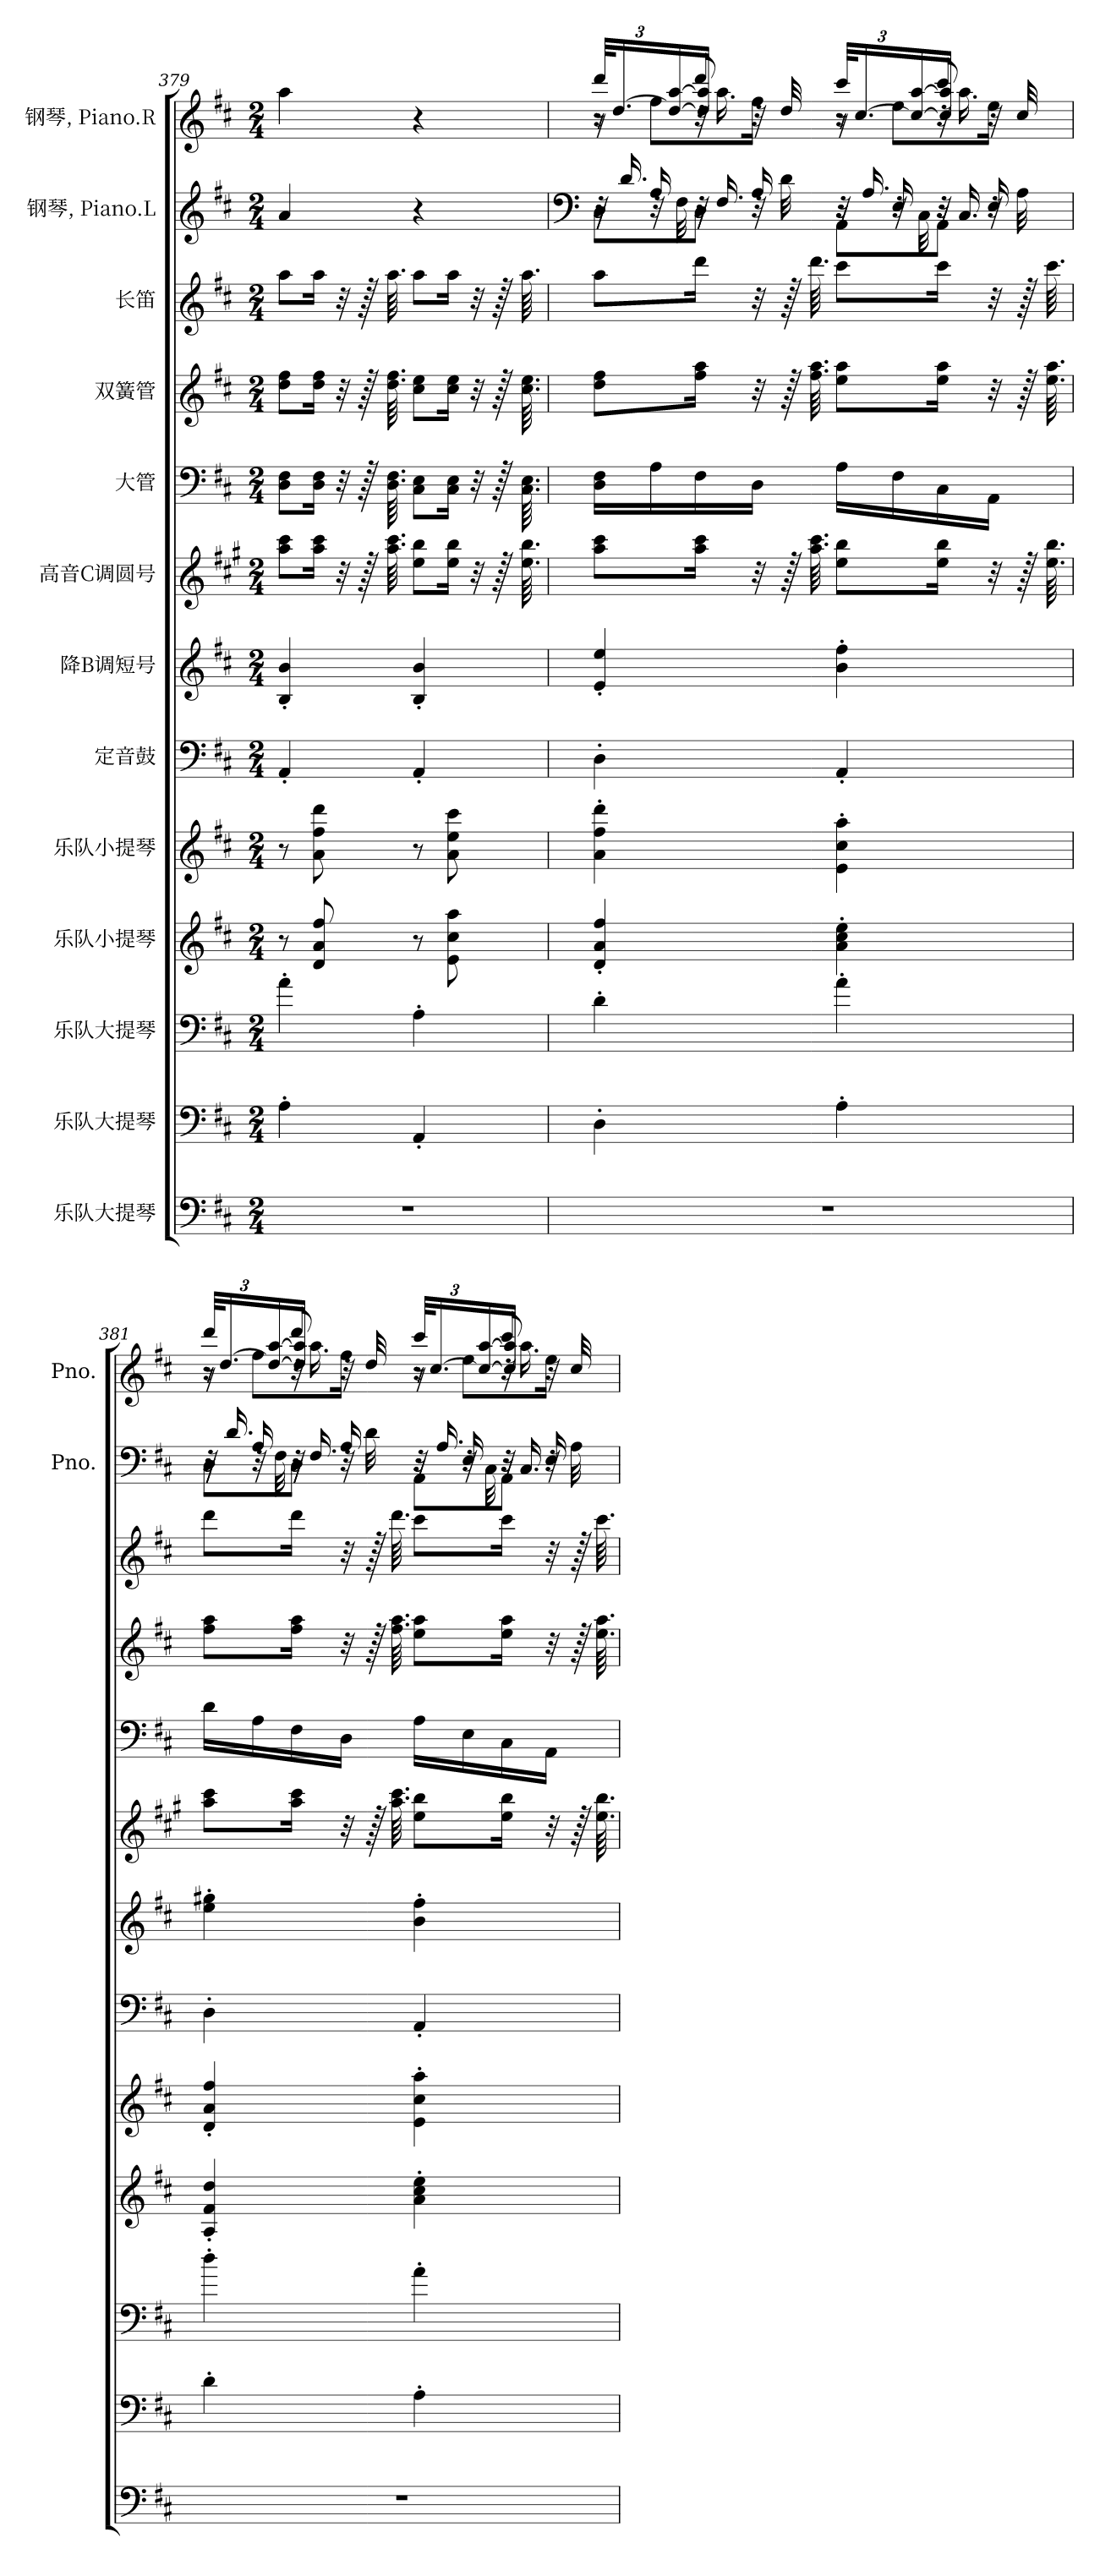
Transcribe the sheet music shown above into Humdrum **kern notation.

**kern	**kern	**kern	**kern	**kern	**kern	**kern	**kern	**kern	**kern	**kern	**kern	**kern
*part13	*part12	*part11	*part10	*part9	*part8	*part7	*part6	*part5	*part4	*part3	*part2	*part1
*staff13	*staff12	*staff11	*staff10	*staff9	*staff8	*staff7	*staff6	*staff5	*staff4	*staff3	*staff2	*staff1
*I"乐队大提琴	*I"乐队大提琴	*I"乐队大提琴	*I"乐队小提琴	*I"乐队小提琴	*I"定音鼓	*I"降B调短号	*I"高音C调圆号	*I"大管	*I"双簧管	*I"长笛	*I"钢琴, Piano.L	*I"钢琴, Piano.R
*	*	*	*	*	*	*	*	*	*	*	*I'Pno.	*I'Pno.
*clefF4	*clefF4	*clefF4	*clefG2	*clefG2	*clefF4	*clefG2	*clefG2	*clefF4	*clefG2	*clefG2	*clefG2	*clefG2
*	*	*	*	*	*	*ITrd1c2	*ITrd4c7	*	*	*	*	*
*k[f#c#]	*k[f#c#]	*k[f#c#]	*k[f#c#]	*k[f#c#]	*k[f#c#]	*k[]	*k[f#c#]	*k[f#c#]	*k[f#c#]	*k[f#c#]	*k[f#c#]	*k[f#c#]
*M2/4	*M2/4	*M2/4	*M2/4	*M2/4	*M2/4	*M2/4	*M2/4	*M2/4	*M2/4	*M2/4	*M2/4	*M2/4
=379	=379	=379	=379	=379	=379	=379	=379	=379	=379	=379	=379	=379
2r	4A'\	4a'\	8r	8r	4AA'/	4A/' 4a/'	8dd\ 8ff#\L	8D\ 8F#\L	8dd\ 8ff#\L	8aa\L	4a/	4aa\
.	.	.	8d/ 8a/ 8ff#/	8a\ 8ff#\ 8ddd\	.	.	16dd\ 16ff#\Jk	16D\ 16F#\Jk	16dd\ 16ff#\Jk	16aa\Jk	.	.
.	.	.	.	.	.	.	32r	32r	32r	32r	.	.
.	.	.	.	.	.	.	128r	128r	128r	128r	.	.
.	.	.	.	.	.	.	64.dd\ 64.ff#\	64.D\ 64.F#\	64.dd\ 64.ff#\	64.aa\	.	.
.	4AA'/	4A'\	8r	8r	4AA'/	4A/' 4a/'	8a\ 8ee\L	8C#\ 8E\L	8cc#\ 8ee\L	8aa\L	4r	4r
.	.	.	8e\ 8cc#\ 8aa\	8a\ 8ee\ 8ccc#\	.	.	16a\ 16ee\Jk	16C#\ 16E\Jk	16cc#\ 16ee\Jk	16aa\Jk	.	.
.	.	.	.	.	.	.	32r	32r	32r	32r	.	.
.	.	.	.	.	.	.	128r	128r	128r	128r	.	.
.	.	.	.	.	.	.	64.a\ 64.ee\	64.C#\ 64.E\	64.cc#\ 64.ee\	64.aa\	.	.
!!LO:PB:g=z
=380	=380	=380	=380	=380	=380	=380	=380	=380	=380	=380	=380	=380
*	*	*	*	*	*	*	*	*	*	*	*clefF4	*
*	*	*	*	*	*	*	*	*	*	*	*^	*^
*	*	*	*	*	*	*	*	*	*	*	*	*^	*	*^
*	*	*	*	*	*	*	*	*	*	*	*	*	*^	*	*	*
*	*	*	*	*	*	*	*	*	*	*	*	*	*	*	*	*	*Xbrackettup
*	*	*	*	*	*	*	*	*	*	*	*	*	*	*	*	*	*^
2r	4D'\	4d'\	4d/' 4a/' 4ff#/'	4a\' 4ff#\' 4ddd\'	4D'\	4d/' 4dd/'	8dd\ 8ff#\L	16D\ 16F#\LL	8dd\ 8ff#\L	8aa\L	32r	16r	16r	8D\L	8r	8r	48ddd/KLL	16r
.	.	.	.	.	.	.	.	.	.	.	.	.	.	.	.	.	[24.dd/	.
.	.	.	.	.	.	.	.	.	.	.	16.d/	.	.	.	.	.	.	.
.	.	.	.	.	.	.	.	16A\	.	.	.	32r	16A/	.	.	.	.	8ff#\L
.	.	.	.	.	.	.	.	.	.	.	.	.	.	.	.	.	24dd/_ [24aa/	.
.	.	.	.	.	.	.	.	.	.	.	.	32F#\	.	.	.	.	.	.
.	.	.	.	.	.	.	16dd\ 16ff#\Jk	16F#\	16ff#\ 16aa\Jk	16ddd\Jk	16r	16r	32r	8D\J	8ddd/	32r	16dd/] 16aa/]JJ	.
.	.	.	.	.	.	.	.	.	.	.	.	.	16.F#/	.	.	16.aa\	.	.
.	.	.	.	.	.	.	32r	16D\JJ	32r	32r	16A/	32r	.	.	.	.	32r	16ff#\Jk
.	.	.	.	.	.	.	128r	.	128r	128r	.	32d\	.	.	.	.	32dd/	.
.	.	.	.	.	.	.	64.dd\ 64.ff#\	.	64.ff#\ 64.aa\	64.ddd\	.	.	.	.	.	.	.	.
.	4A'\	4a'\	4a\' 4cc#\' 4ee\'	4e\' 4cc#\' 4aa\'	4AA'/	4a\' 4ee\'	8a\ 8ee\L	16A\LL	8ee\ 8aa\L	8ccc#\L	32r	16r	16r	8AA\L	8r	8r	48ccc#/KLL	16r
.	.	.	.	.	.	.	.	.	.	.	.	.	.	.	.	.	[24.cc#/	.
.	.	.	.	.	.	.	.	.	.	.	16.A/	.	.	.	.	.	.	.
.	.	.	.	.	.	.	.	16F#\	.	.	.	32r	16E/	.	.	.	.	8ee\L
.	.	.	.	.	.	.	.	.	.	.	.	.	.	.	.	.	24cc#/_ [24aa/	.
.	.	.	.	.	.	.	.	.	.	.	.	32C#\	.	.	.	.	.	.
.	.	.	.	.	.	.	16a\ 16ee\Jk	16C#\	16ee\ 16aa\Jk	16ccc#\Jk	16r	16r	32r	8AA\J	8ccc#/	32r	16cc#/] 16aa/]JJ	.
.	.	.	.	.	.	.	.	.	.	.	.	.	16.C#/	.	.	16.aa\	.	.
.	.	.	.	.	.	.	32r	16AA\JJ	32r	32r	16E/	32r	.	.	.	.	32r	16ee\Jk
.	.	.	.	.	.	.	128r	.	128r	128r	.	32A\	.	.	.	.	32cc#/	.
.	.	.	.	.	.	.	64.a\ 64.ee\	.	64.ee\ 64.aa\	64.ccc#\	.	.	.	.	.	.	.	.
!!LO:PB:g=z	!!	!!	!!
=381	=381	=381	=381	=381	=381	=381	=381	=381	=381	=381	=381	=381	=381	=381	=381	=381	=381	=381
2r	4d'\	4dd'\	4A/' 4f#/' 4dd/'	4d/' 4a/' 4ff#/'	4D'\	4dd\' 4ff#X\'	8dd\ 8ff#\L	16d\LL	8ff#\ 8aa\L	8ddd\L	32r	16r	16r	8D\L	8r	8r	48ddd/KLL	16r
.	.	.	.	.	.	.	.	.	.	.	.	.	.	.	.	.	[24.dd/	.
.	.	.	.	.	.	.	.	.	.	.	16.d/	.	.	.	.	.	.	.
.	.	.	.	.	.	.	.	16A\	.	.	.	32r	16A/	.	.	.	.	8ff#\L
.	.	.	.	.	.	.	.	.	.	.	.	.	.	.	.	.	24dd/_ [24aa/	.
.	.	.	.	.	.	.	.	.	.	.	.	32F#\	.	.	.	.	.	.
.	.	.	.	.	.	.	16dd\ 16ff#\Jk	16F#\	16ff#\ 16aa\Jk	16ddd\Jk	16r	16r	32r	8D\J	8ddd/	32r	16dd/] 16aa/]JJ	.
.	.	.	.	.	.	.	.	.	.	.	.	.	16.F#/	.	.	16.aa\	.	.
.	.	.	.	.	.	.	32r	16D\JJ	32r	32r	16A/	32r	.	.	.	.	32r	16ff#\Jk
.	.	.	.	.	.	.	128r	.	128r	128r	.	32d\	.	.	.	.	32dd/	.
.	.	.	.	.	.	.	64.dd\ 64.ff#\	.	64.ff#\ 64.aa\	64.ddd\	.	.	.	.	.	.	.	.
.	4A'\	4a'\	4a\' 4cc#\' 4ee\'	4e\' 4cc#\' 4aa\'	4AA'/	4a\' 4ee\'	8a\ 8ee\L	16A\LL	8ee\ 8aa\L	8ccc#\L	32r	16r	16r	8AA\L	8r	8r	48ccc#/KLL	16r
.	.	.	.	.	.	.	.	.	.	.	.	.	.	.	.	.	[24.cc#/	.
.	.	.	.	.	.	.	.	.	.	.	16.A/	.	.	.	.	.	.	.
.	.	.	.	.	.	.	.	16E\	.	.	.	32r	16E/	.	.	.	.	8ee\L
.	.	.	.	.	.	.	.	.	.	.	.	.	.	.	.	.	24cc#/_ [24aa/	.
.	.	.	.	.	.	.	.	.	.	.	.	32C#\	.	.	.	.	.	.
.	.	.	.	.	.	.	16a\ 16ee\Jk	16C#\	16ee\ 16aa\Jk	16ccc#\Jk	16r	16r	32r	8AA\J	8ccc#/	32r	16cc#/] 16aa/]JJ	.
.	.	.	.	.	.	.	.	.	.	.	.	.	16.C#/	.	.	16.aa\	.	.
.	.	.	.	.	.	.	32r	16AA\JJ	32r	32r	16E/	32r	.	.	.	.	32r	16ee\Jk
.	.	.	.	.	.	.	128r	.	128r	128r	.	32A\	.	.	.	.	32cc#/	.
.	.	.	.	.	.	.	64.a\ 64.ee\	.	64.ee\ 64.aa\	64.ccc#\	.	.	.	.	.	.	.	.
*	*	*	*	*	*	*	*	*	*	*	*v	*v	*v	*v	*	*	*	*
*	*	*	*	*	*	*	*	*	*	*	*	*v	*v	*v	*v
=	=	=	=	=	=	=	=	=	=	=	=	=
*-	*-	*-	*-	*-	*-	*-	*-	*-	*-	*-	*-	*-
